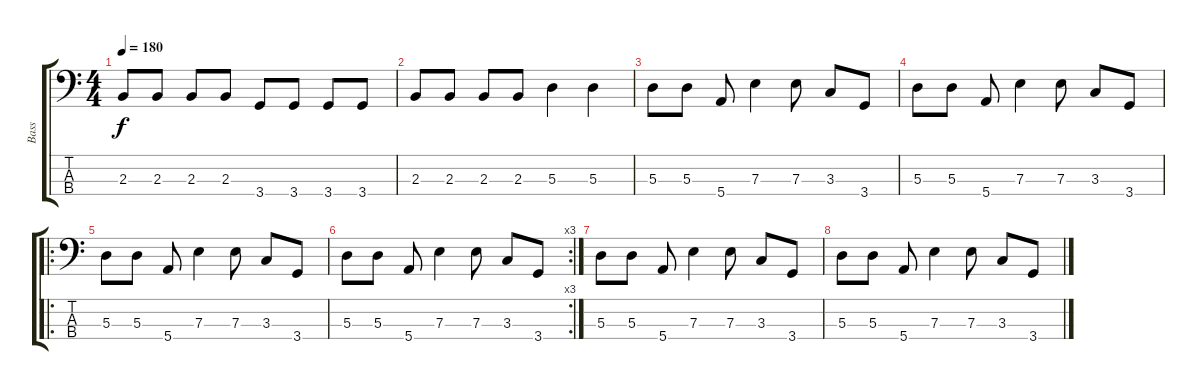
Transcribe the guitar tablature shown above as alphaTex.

\track ("Bass" "Bass") {instrument electricbasspick}
\staff {score tabs}
\tuning (G2 D2 A1 E1) {hide}
\ts (4 4)
\tempo 180
\clef f4
\ks c
2.3.8{dy f} 2.3.8 2.3.8 2.3.8 3.4.8 3.4.8 3.4.8 3.4.8 |
2.3.8 2.3.8 2.3.8 2.3.8 5.3.4 5.3.4 |
5.3.8 5.3.8 5.4.8 7.3.4 7.3.8 3.3.8 3.4.8 |
5.3.8 5.3.8 5.4.8 7.3.4 7.3.8 3.3.8 3.4.8 |
\ro
5.3.8 5.3.8 5.4.8 7.3.4 7.3.8 3.3.8 3.4.8 |
\rc 3
5.3.8 5.3.8 5.4.8 7.3.4 7.3.8 3.3.8 3.4.8 |
5.3.8 5.3.8 5.4.8 7.3.4 7.3.8 3.3.8 3.4.8 |
5.3.8 5.3.8 5.4.8 7.3.4 7.3.8 3.3.8 3.4.8
